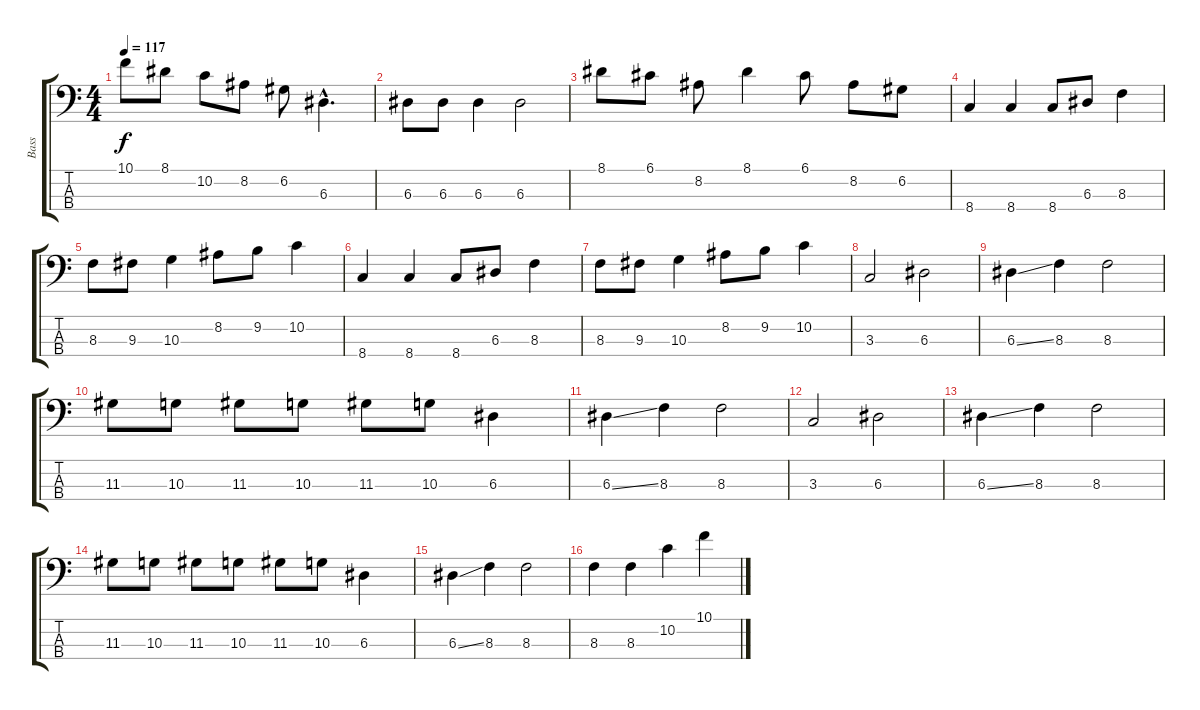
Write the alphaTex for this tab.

\track ("Bass" "Bass") {instrument electricbasspick}
\staff {score tabs}
\tuning (G2 D2 A1 E1) {hide}
\ts (4 4)
\tempo 117
\clef f4
\ks c
10.1{t}.8{dy f} 8.1.8 10.2.8 8.2.8 6.2.8 6.3{hac}.4{d} |
6.3.8 6.3.8 6.3.4 6.3.2 |
8.1.8 6.1.8 8.2.8 8.1.4 6.1.8 8.2.8 6.2.8 |
8.4.4 8.4.4 8.4.8 6.3.8 8.3.4 |
8.3.8 9.3.8 10.3.4 8.2.8 9.2.8 10.2.4 |
8.4.4 8.4.4 8.4.8 6.3.8 8.3.4 |
8.3.8 9.3.8 10.3.4 8.2.8 9.2.8 10.2.4 |
3.3.2 6.3.2 |
6.3{ss}.4 8.3.4 8.3.2 |
11.3.8 10.3.8 11.3.8 10.3.8 11.3.8 10.3.8 6.3.4 |
6.3{ss}.4 8.3.4 8.3.2 |
3.3.2 6.3.2 |
6.3{ss}.4 8.3.4 8.3.2 |
11.3.8 10.3.8 11.3.8 10.3.8 11.3.8 10.3.8 6.3.4 |
6.3{ss}.4 8.3.4 8.3.2 |
8.3.4 8.3.4 10.2.4 10.1.4
